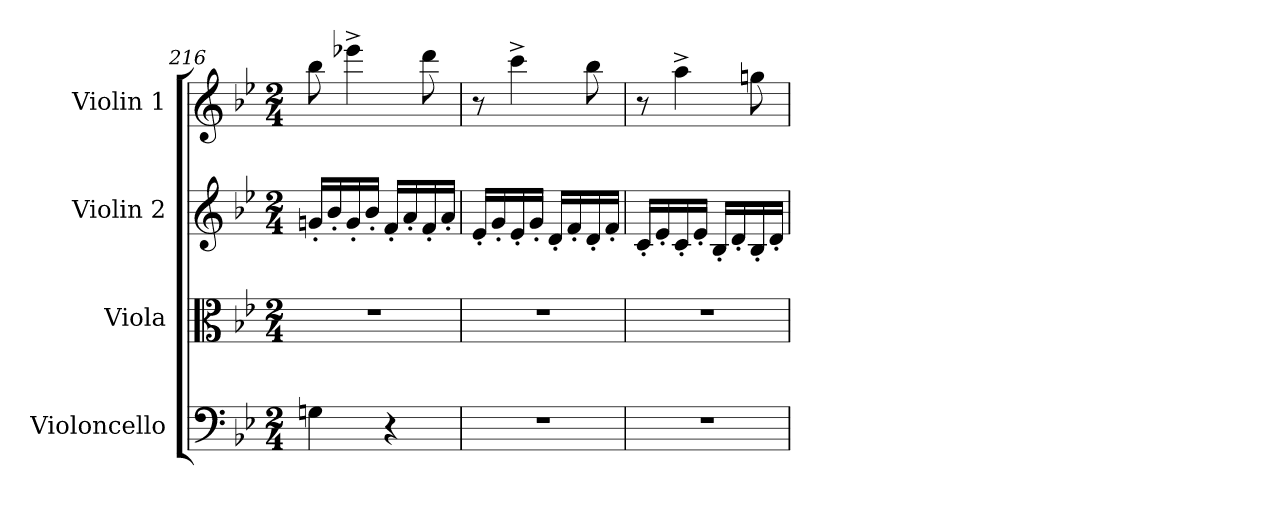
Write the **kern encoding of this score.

**kern	**kern	**kern	**kern
*part4	*part3	*part2	*part1
*staff4	*staff3	*staff2	*staff1
*I"Violoncello	*I"Viola	*I"Violin 2	*I"Violin 1
*I'Vc	*I'Vla	*I'Vln	*I'Vln
!!LO:PB:g=z
*clefF4	*clefC3	*clefG2	*clefG2
*k[b-e-]	*k[b-e-]	*k[b-e-]	*k[b-e-]
*M2/4	*M2/4	*M2/4	*M2/4
=216	=216	=216	=216
4Gn\	2r	16gn'/LL	8bb-\
.	.	16b-'/	.
.	.	16g'/	4eee-X^\
.	.	16b-'/JJ	.
4r	.	16f'/LL	.
.	.	16a'/	.
.	.	16f'/	8ddd\
.	.	16a'/JJ	.
=217	=217	=217	=217
2r	2r	16e-'/LL	8r
.	.	16g'/	.
.	.	16e-'/	4ccc^\
.	.	16g'/JJ	.
.	.	16d'/LL	.
.	.	16f'/	.
.	.	16d'/	8bb-\
.	.	16f'/JJ	.
=218	=218	=218	=218
2r	2r	16c'/LL	8r
.	.	16e-'/	.
.	.	16c'/	4aa^\
.	.	16e-'/JJ	.
.	.	16B-'/LL	.
.	.	16d'/	.
.	.	16B-'/	8ggn\
.	.	16d'/JJ	.
=	=	=	=
*-	*-	*-	*-
